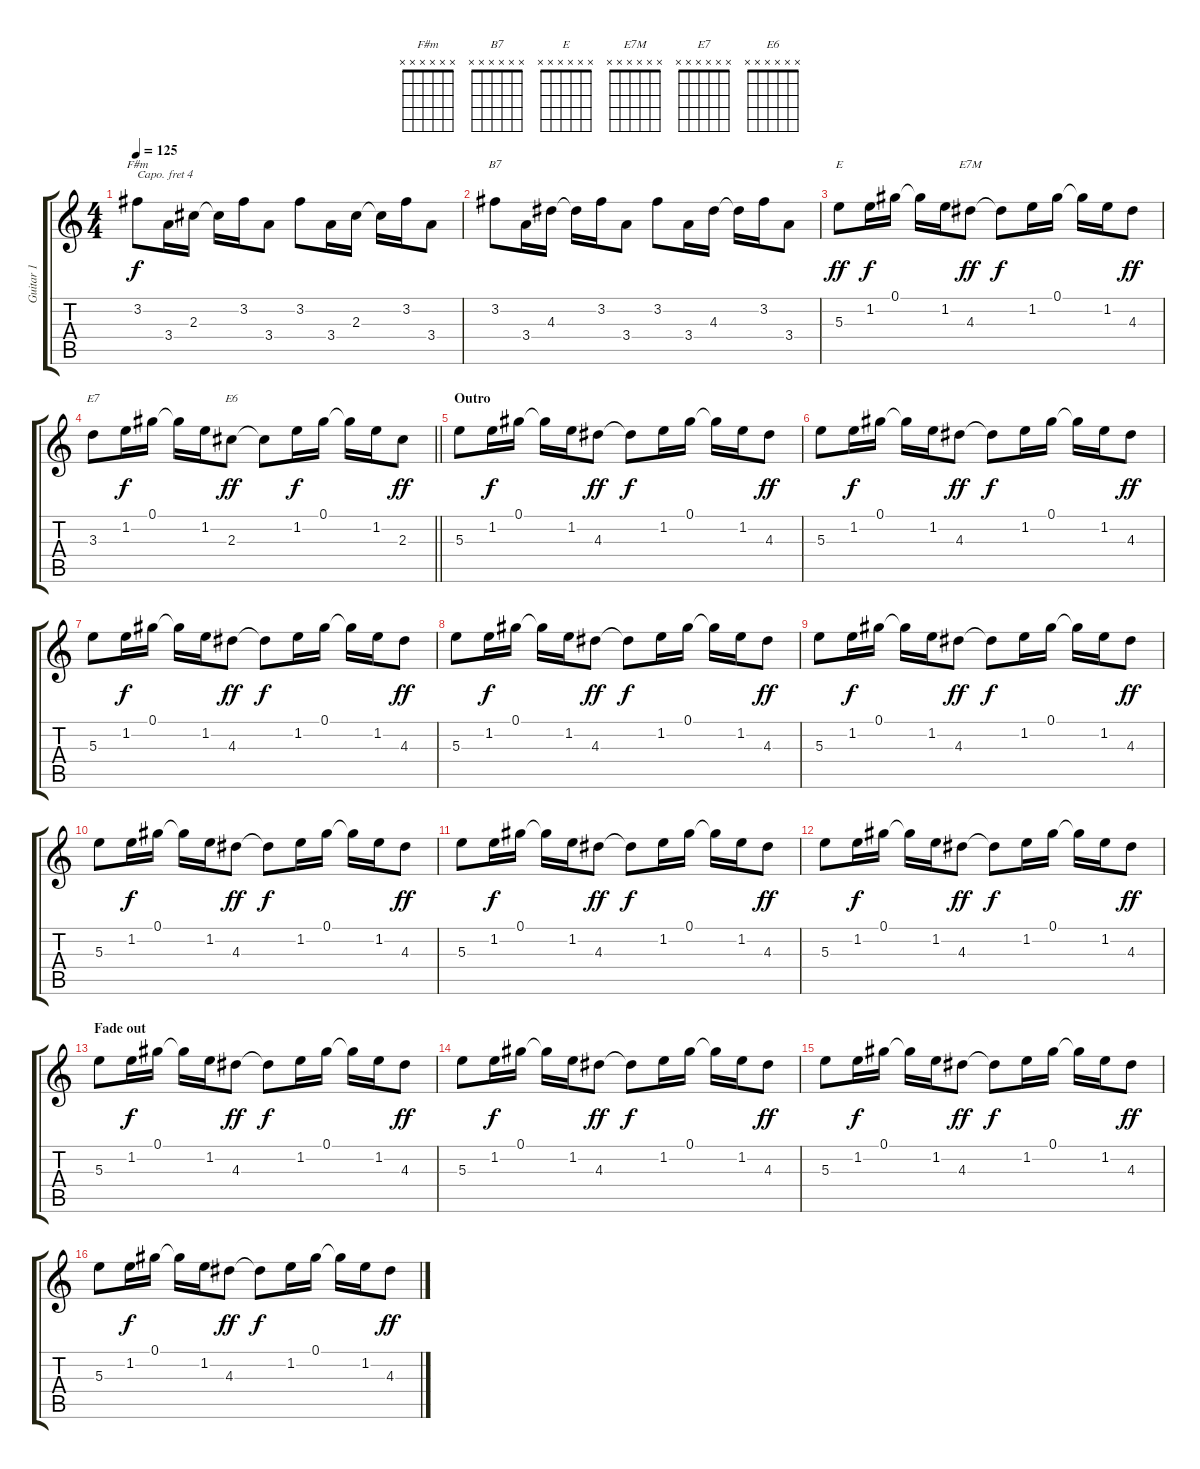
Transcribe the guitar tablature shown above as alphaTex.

\track ("Guitar 1" "Guitar 1") {instrument acousticguitarsteel}
\staff {score tabs}
\capo 4
\tuning (E4 B3 G3 D3 A2 E2) {hide}
\chord ("F#m" x x x x x x)
\chord ("B7" x x x x x x)
\chord ("E" x x x x x x)
\chord ("E7M" x x x x x x)
\chord ("E7" x x x x x x)
\chord ("E6" x x x x x x)
\ts (4 4)
\tempo 125
\clef g2
\ks c
3.2.8{ch "F#m" dy f} 3.4.16 2.3.16 2.3{t}.16 3.2.16 3.4.8 3.2.8 3.4.16 2.3.16 2.3{t}.16 3.2.16 3.4.8 |
3.2.8{ch "B7"} 3.4.16 4.3.16 4.3{t}.16 3.2.16 3.4.8 3.2.8 3.4.16 4.3.16 4.3{t}.16 3.2.16 3.4.8 |
5.3.8{ch "E" dy ff} 1.2.16{dy f} 0.1.16 0.1{t}.16 1.2.16 4.3.8{ch "E7M" dy ff} 4.3{t}.8{dy f} 1.2.16 0.1.16 0.1{t}.16 1.2.16 4.3.8{dy ff} |
\barLineRight lightlight
3.3.8{ch "E7"} 1.2.16{dy f} 0.1.16 0.1{t}.16 1.2.16 2.3.8{ch "E6" dy ff} 2.3{t}.8 1.2.16{dy f} 0.1.16 0.1{t}.16 1.2.16 2.3.8{dy ff} |
\section ("" "Outro")
5.3.8 1.2.16{dy f} 0.1.16 0.1{t}.16 1.2.16 4.3.8{dy ff} 4.3{t}.8{dy f} 1.2.16 0.1.16 0.1{t}.16 1.2.16 4.3.8{dy ff} |
5.3.8 1.2.16{dy f} 0.1.16 0.1{t}.16 1.2.16 4.3.8{dy ff} 4.3{t}.8{dy f} 1.2.16 0.1.16 0.1{t}.16 1.2.16 4.3.8{dy ff} |
5.3.8 1.2.16{dy f} 0.1.16 0.1{t}.16 1.2.16 4.3.8{dy ff} 4.3{t}.8{dy f} 1.2.16 0.1.16 0.1{t}.16 1.2.16 4.3.8{dy ff} |
5.3.8 1.2.16{dy f} 0.1.16 0.1{t}.16 1.2.16 4.3.8{dy ff} 4.3{t}.8{dy f} 1.2.16 0.1.16 0.1{t}.16 1.2.16 4.3.8{dy ff} |
5.3.8 1.2.16{dy f} 0.1.16 0.1{t}.16 1.2.16 4.3.8{dy ff} 4.3{t}.8{dy f} 1.2.16 0.1.16 0.1{t}.16 1.2.16 4.3.8{dy ff} |
5.3.8 1.2.16{dy f} 0.1.16 0.1{t}.16 1.2.16 4.3.8{dy ff} 4.3{t}.8{dy f} 1.2.16 0.1.16 0.1{t}.16 1.2.16 4.3.8{dy ff} |
5.3.8 1.2.16{dy f} 0.1.16 0.1{t}.16 1.2.16 4.3.8{dy ff} 4.3{t}.8{dy f} 1.2.16 0.1.16 0.1{t}.16 1.2.16 4.3.8{dy ff} |
5.3.8 1.2.16{dy f} 0.1.16 0.1{t}.16 1.2.16 4.3.8{dy ff} 4.3{t}.8{dy f} 1.2.16 0.1.16 0.1{t}.16 1.2.16 4.3.8{dy ff} |
\section ("" "Fade out")
5.3.8{volume 0} 1.2.16{dy f} 0.1.16 0.1{t}.16 1.2.16 4.3.8{dy ff} 4.3{t}.8{dy f} 1.2.16 0.1.16 0.1{t}.16 1.2.16 4.3.8{dy ff} |
5.3.8 1.2.16{dy f} 0.1.16 0.1{t}.16 1.2.16 4.3.8{dy ff} 4.3{t}.8{dy f} 1.2.16 0.1.16 0.1{t}.16 1.2.16 4.3.8{dy ff} |
5.3.8 1.2.16{dy f} 0.1.16 0.1{t}.16 1.2.16 4.3.8{dy ff} 4.3{t}.8{dy f} 1.2.16 0.1.16 0.1{t}.16 1.2.16 4.3.8{dy ff} |
5.3.8 1.2.16{dy f} 0.1.16 0.1{t}.16 1.2.16 4.3.8{dy ff} 4.3{t}.8{dy f} 1.2.16 0.1.16 0.1{t}.16 1.2.16 4.3.8{dy ff}
